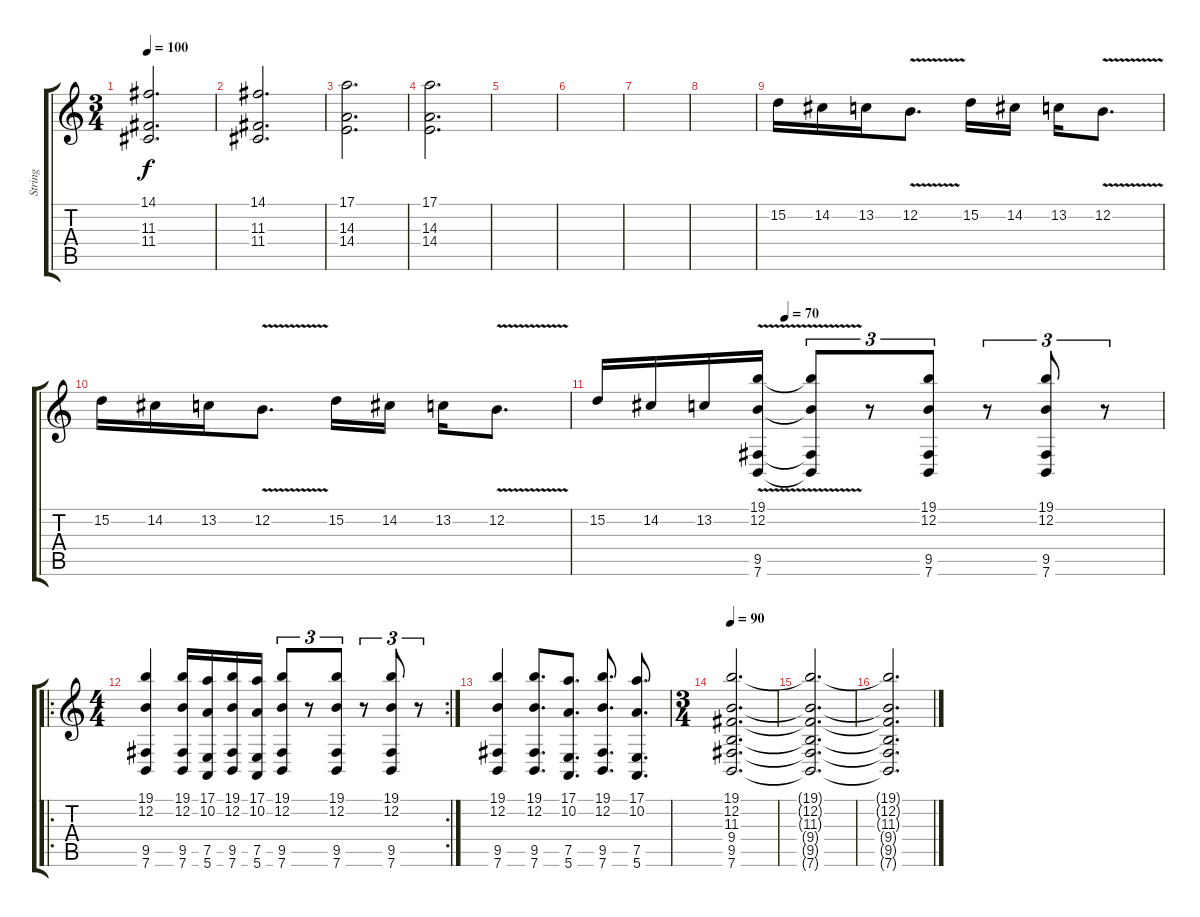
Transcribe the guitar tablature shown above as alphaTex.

\track ("String" "String") {instrument stringensemble1}
\staff {score tabs}
\tuning (E4 B3 G3 D3 A2 E2) {hide}
\ts (3 4)
\tempo 100
\clef g2
\ks c
(14.1 11.3 11.4).2{d dy f} |
(14.1 11.3 11.4).2{d} |
(17.1 14.3 14.4).2{d} |
(17.1 14.3 14.4).2{d} |
|
|
|
|
15.2.16 14.2.16 13.2.16 12.2{v}.8{d} 15.2.16 14.2.16 13.2.16 12.2{v}.8{d} |
15.2.16 14.2.16 13.2.16 12.2{v}.8{d} 15.2.16 14.2.16 13.2.16 12.2{v}.8{d} |
\tempo (70 0.3333333333333333)
15.2.16 14.2.16 13.2.16 (19.1 12.2{v} 9.5 7.6).16 (19.1{t} 12.2{t} 9.5{t} 7.6{t}).8{tu (3 2)} r.8{tu (3 2)} (19.1 12.2 9.5 7.6).8{tu (3 2)} r.8{tu (3 2)} (19.1 12.2 9.5 7.6).8{tu (3 2)} r.8{tu (3 2)} |
\ro
\rc 2
\ts (4 4)
(19.1 12.2 9.5 7.6).4 (19.1 12.2 9.5 7.6).16 (17.1 10.2 7.5 5.6).16 (19.1 12.2 9.5 7.6).16 (17.1 10.2 7.5 5.6).16 (19.1 12.2 9.5 7.6).8{tu (3 2)} r.8{tu (3 2)} (19.1 12.2 9.5 7.6).8{tu (3 2)} r.8{tu (3 2)} (19.1 12.2 9.5 7.6).8{tu (3 2)} r.8{tu (3 2)} |
(19.1 12.2 9.5 7.6).4 (19.1 12.2 9.5 7.6).8{d} (17.1 10.2 7.5 5.6).8{d} (19.1 12.2 9.5 7.6).8{d} (17.1 10.2 7.5 5.6).8{d} |
\ts (3 4)
\tempo 90
(19.1 12.2 11.3 9.4 9.5 7.6).2{d} |
(19.1{t} 12.2{t} 11.3{t} 9.4{t} 9.5{t} 7.6{t}).2{d} |
(19.1{t} 12.2{t} 11.3{t} 9.4{t} 9.5{t} 7.6{t}).2{d}
